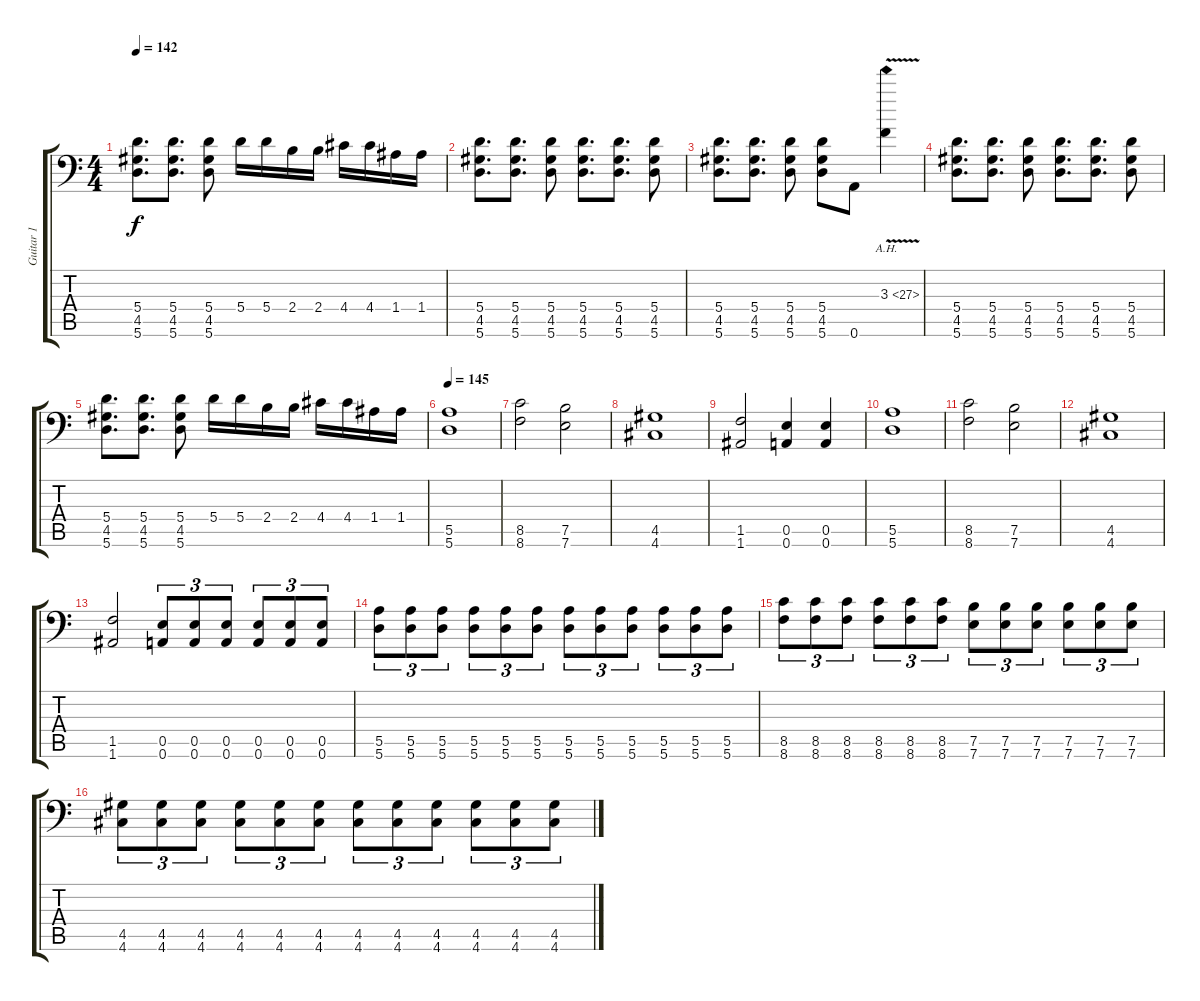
\track ("Guitar 1" "Guitar 1") {instrument distortionguitar}
\staff {score tabs}
\tuning (B3 Gb3 D3 A2 E2 A1) {hide}
\ts (4 4)
\tempo 142
\clef f4
\ks c
(5.4 4.5 5.6).8{d dy f} (5.4 4.5 5.6).8{d} (5.4 4.5 5.6).8 5.4.16 5.4.16 2.4.16 2.4.16 4.4.16 4.4.16 1.4.16 1.4.16 |
(5.4 4.5 5.6).8{d} (5.4 4.5 5.6).8{d} (5.4 4.5 5.6).8 (5.4 4.5 5.6).8{d} (5.4 4.5 5.6).8{d} (5.4 4.5 5.6).8 |
(5.4 4.5 5.6).8{d} (5.4 4.5 5.6).8{d} (5.4 4.5 5.6).8 (5.4 4.5 5.6).8 0.6.8 3.3{ah 24 v}.4 |
(5.4 4.5 5.6).8{d} (5.4 4.5 5.6).8{d} (5.4 4.5 5.6).8 (5.4 4.5 5.6).8{d} (5.4 4.5 5.6).8{d} (5.4 4.5 5.6).8 |
(5.4 4.5 5.6).8{d} (5.4 4.5 5.6).8{d} (5.4 4.5 5.6).8 5.4.16 5.4.16 2.4.16 2.4.16 4.4.16 4.4.16 1.4.16 1.4.16 |
\tempo 145
(5.5 5.6).1 |
(8.5 8.6).2 (7.5 7.6).2 |
(4.5 4.6).1 |
(1.5 1.6).2 (0.5 0.6).4 (0.5 0.6).4 |
(5.5 5.6).1 |
(8.5 8.6).2 (7.5 7.6).2 |
(4.5 4.6).1 |
(1.5 1.6).2 (0.5 0.6).8{tu (3 2)} (0.5 0.6).8{tu (3 2)} (0.5 0.6).8{tu (3 2)} (0.5 0.6).8{tu (3 2)} (0.5 0.6).8{tu (3 2)} (0.5 0.6).8{tu (3 2)} |
(5.5 5.6).8{tu (3 2)} (5.5 5.6).8{tu (3 2)} (5.5 5.6).8{tu (3 2)} (5.5 5.6).8{tu (3 2)} (5.5 5.6).8{tu (3 2)} (5.5 5.6).8{tu (3 2)} (5.5 5.6).8{tu (3 2)} (5.5 5.6).8{tu (3 2)} (5.5 5.6).8{tu (3 2)} (5.5 5.6).8{tu (3 2)} (5.5 5.6).8{tu (3 2)} (5.5 5.6).8{tu (3 2)} |
(8.5 8.6).8{tu (3 2)} (8.5 8.6).8{tu (3 2)} (8.5 8.6).8{tu (3 2)} (8.5 8.6).8{tu (3 2)} (8.5 8.6).8{tu (3 2)} (8.5 8.6).8{tu (3 2)} (7.5 7.6).8{tu (3 2)} (7.5 7.6).8{tu (3 2)} (7.5 7.6).8{tu (3 2)} (7.5 7.6).8{tu (3 2)} (7.5 7.6).8{tu (3 2)} (7.5 7.6).8{tu (3 2)} |
(4.5 4.6).8{tu (3 2)} (4.5 4.6).8{tu (3 2)} (4.5 4.6).8{tu (3 2)} (4.5 4.6).8{tu (3 2)} (4.5 4.6).8{tu (3 2)} (4.5 4.6).8{tu (3 2)} (4.5 4.6).8{tu (3 2)} (4.5 4.6).8{tu (3 2)} (4.5 4.6).8{tu (3 2)} (4.5 4.6).8{tu (3 2)} (4.5 4.6).8{tu (3 2)} (4.5 4.6).8{tu (3 2)}
